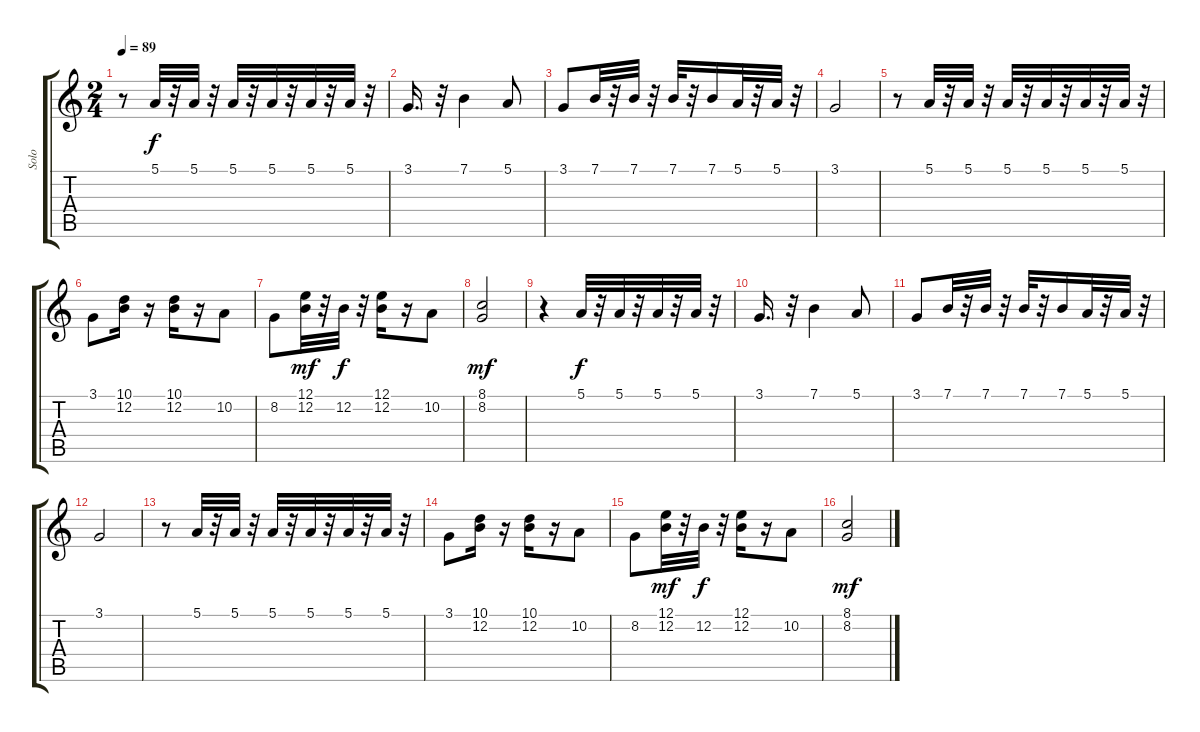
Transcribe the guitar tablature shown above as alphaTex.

\track ("Solo" "Solo") {instrument trumpet}
\staff {score tabs}
\tuning (E4 B3 G3 D3 A2 E2) {hide}
\ts (2 4)
\tempo 89
\clef g2
\ks c
r.8{dy f} 5.1.32 r.32 5.1.32 r.32 5.1.32 r.32 5.1.32 r.32 5.1.32 r.32 5.1.32 r.32 |
3.1.16{d} r.32 7.1.4 5.1.8 |
3.1.8 7.1.32 r.32 7.1.32 r.32 7.1.32 r.32 7.1.16 5.1.32 r.32 5.1.32 r.32 |
3.1.2 |
r.8 5.1.32 r.32 5.1.32 r.32 5.1.32 r.32 5.1.32 r.32 5.1.32 r.32 5.1.32 r.32 |
3.1.8 (10.1 12.2).16 r.16 (10.1 12.2).16 r.16 10.2.8 |
8.2.8 (12.1 12.2).32{dy mf} r.32 12.2.32{dy f} r.32 (12.1 12.2).16 r.16 10.2.8 |
(8.1 8.2).2{dy mf} |
r.4 5.1.32{dy f} r.32 5.1.32 r.32 5.1.32 r.32 5.1.32 r.32 |
3.1.16{d} r.32 7.1.4 5.1.8 |
3.1.8 7.1.32 r.32 7.1.32 r.32 7.1.32 r.32 7.1.16 5.1.32 r.32 5.1.32 r.32 |
3.1.2 |
r.8 5.1.32 r.32 5.1.32 r.32 5.1.32 r.32 5.1.32 r.32 5.1.32 r.32 5.1.32 r.32 |
3.1.8 (10.1 12.2).16 r.16 (10.1 12.2).16 r.16 10.2.8 |
8.2.8 (12.1 12.2).32{dy mf} r.32 12.2.32{dy f} r.32 (12.1 12.2).16 r.16 10.2.8 |
(8.1 8.2).2{dy mf}
